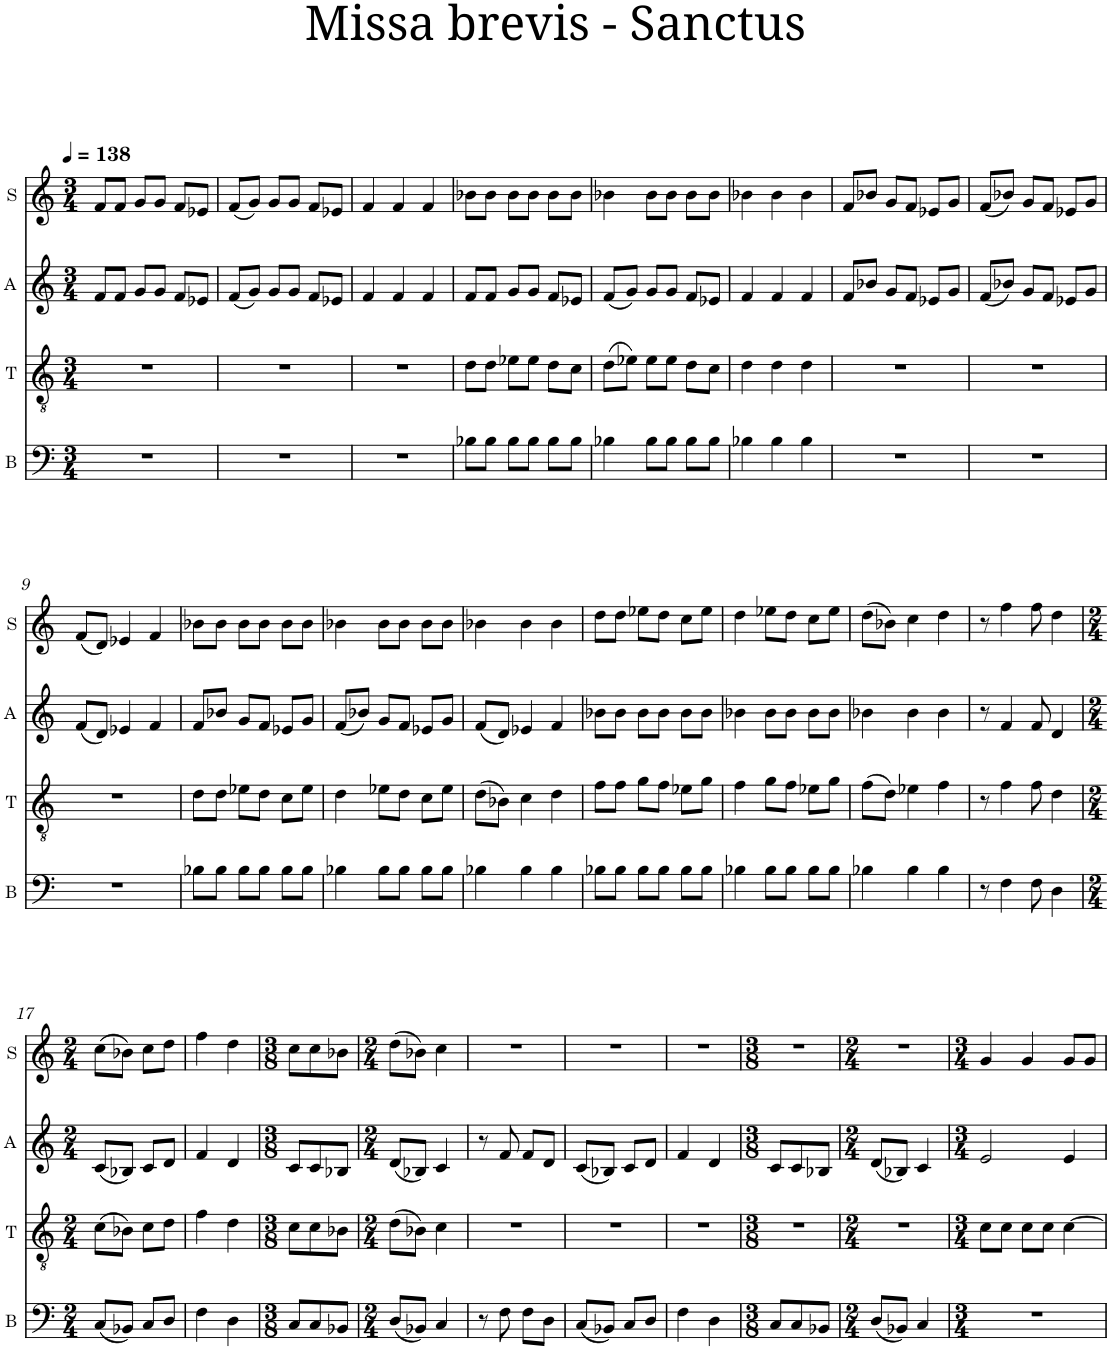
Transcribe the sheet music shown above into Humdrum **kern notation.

**kern	**kern	**kern	**kern
*part4	*part3	*part2	*part1
*staff4	*staff3	*staff2	*staff1
*I"B	*I"T	*I"A	*I"S
*I'B	*I'T	*I'A	*I'S
*clefF4	*clefGv2	*clefG2	*clefG2
*k[]	*k[]	*k[]	*k[]
*M3/4	*M3/4	*M3/4	*M3/4
*MM138	*MM138	*MM138	*MM138
=1	=1	=1	=1
2.r	2.r	8f/L	8f/L
.	.	8f/J	8f/J
.	.	8g/L	8g/L
.	.	8g/J	8g/J
.	.	8f/L	8f/L
.	.	8e-X/J	8e-X/J
=2	=2	=2	=2
2.r	2.r	(8f/L	(8f/L
.	.	8g/J)	8g/J)
.	.	8g/L	8g/L
.	.	8g/J	8g/J
.	.	8f/L	8f/L
.	.	8e-X/J	8e-X/J
=3	=3	=3	=3
2.r	2.r	4f/	4f/
.	.	4f/	4f/
.	.	4f/	4f/
=4	=4	=4	=4
8B-X\L	8d\L	8f/L	8b-X\L
8B-\J	8d\J	8f/J	8b-\J
8B-\L	8e-X\L	8g/L	8b-\L
8B-\J	8e-\J	8g/J	8b-\J
8B-\L	8d\L	8f/L	8b-\L
8B-\J	8c\J	8e-X/J	8b-\J
=5	=5	=5	=5
4B-X\	(8d\L	(8f/L	4b-X\
.	8e-X\J)	8g/J)	.
8B-\L	8e-\L	8g/L	8b-\L
8B-\J	8e-\J	8g/J	8b-\J
8B-\L	8d\L	8f/L	8b-\L
8B-\J	8c\J	8e-X/J	8b-\J
=6	=6	=6	=6
4B-X\	4d\	4f/	4b-X\
4B-\	4d\	4f/	4b-\
4B-\	4d\	4f/	4b-\
=7	=7	=7	=7
2.r	2.r	8f/L	8f/L
.	.	8b-X/J	8b-X/J
.	.	8g/L	8g/L
.	.	8f/J	8f/J
.	.	8e-X/L	8e-X/L
.	.	8g/J	8g/J
=8	=8	=8	=8
2.r	2.r	(8f/L	(8f/L
.	.	8b-X/J)	8b-X/J)
.	.	8g/L	8g/L
.	.	8f/J	8f/J
.	.	8e-X/L	8e-X/L
.	.	8g/J	8g/J
!!LO:LB:g=z
=9	=9	=9	=9
2.r	2.r	(8f/L	(8f/L
.	.	8d/J)	8d/J)
.	.	4e-X/	4e-X/
.	.	4f/	4f/
=10	=10	=10	=10
8B-X\L	8d\L	8f/L	8b-X\L
8B-\J	8d\J	8b-X/J	8b-\J
8B-\L	8e-X\L	8g/L	8b-\L
8B-\J	8d\J	8f/J	8b-\J
8B-\L	8c\L	8e-X/L	8b-\L
8B-\J	8e-\J	8g/J	8b-\J
=11	=11	=11	=11
4B-X\	4d\	(8f/L	4b-X\
.	.	8b-X/J)	.
8B-\L	8e-X\L	8g/L	8b-\L
8B-\J	8d\J	8f/J	8b-\J
8B-\L	8c\L	8e-X/L	8b-\L
8B-\J	8e-\J	8g/J	8b-\J
=12	=12	=12	=12
4B-X\	(8d\L	(8f/L	4b-X\
.	8B-X\J)	8d/J)	.
4B-\	4c\	4e-X/	4b-\
4B-\	4d\	4f/	4b-\
=13	=13	=13	=13
8B-X\L	8f\L	8b-X\L	8dd\L
8B-\J	8f\J	8b-\J	8dd\J
8B-\L	8g\L	8b-\L	8ee-X\L
8B-\J	8f\J	8b-\J	8dd\J
8B-\L	8e-X\L	8b-\L	8cc\L
8B-\J	8g\J	8b-\J	8ee-\J
=14	=14	=14	=14
4B-X\	4f\	4b-X\	4dd\
8B-\L	8g\L	8b-\L	8ee-X\L
8B-\J	8f\J	8b-\J	8dd\J
8B-\L	8e-X\L	8b-\L	8cc\L
8B-\J	8g\J	8b-\J	8ee-\J
=15	=15	=15	=15
4B-X\	(8f\L	4b-X\	(8dd\L
.	8d\J)	.	8b-X\J)
4B-\	4e-X\	4b-\	4cc\
4B-\	4f\	4b-\	4dd\
=16	=16	=16	=16
8r	8r	8r	8r
4F\	4f\	4f/	4ff\
8F\	8f\	8f/	8ff\
4D\	4d\	4d/	4dd\
!!LO:LB:g=z
=17	=17	=17	=17
*M2/4	*M2/4	*M2/4	*M2/4
(8C/L	(8c\L	(8c/L	(8cc\L
8BB-X/J)	8B-X\J)	8B-X/J)	8b-X\J)
8C/L	8c\L	8c/L	8cc\L
8D/J	8d\J	8d/J	8dd\J
=18	=18	=18	=18
4F\	4f\	4f/	4ff\
4D\	4d\	4d/	4dd\
=19	=19	=19	=19
*M3/8	*M3/8	*M3/8	*M3/8
8C/L	8c\L	8c/L	8cc\L
8C/	8c\	8c/	8cc\
8BB-X/J	8B-X\J	8B-X/J	8b-X\J
=20	=20	=20	=20
*M2/4	*M2/4	*M2/4	*M2/4
(8D/L	(8d\L	(8d/L	(8dd\L
8BB-X/J)	8B-X\J)	8B-X/J)	8b-X\J)
4C/	4c\	4c/	4cc\
=21	=21	=21	=21
8r	2r	8r	2r
8F\	.	8f/	.
8F\L	.	8f/L	.
8D\J	.	8d/J	.
=22	=22	=22	=22
(8C/L	2r	(8c/L	2r
8BB-X/J)	.	8B-X/J)	.
8C/L	.	8c/L	.
8D/J	.	8d/J	.
=23	=23	=23	=23
4F\	2r	4f/	2r
4D\	.	4d/	.
=24	=24	=24	=24
*M3/8	*M3/8	*M3/8	*M3/8
8C/L	4.r	8c/L	4.r
8C/	.	8c/	.
8BB-X/J	.	8B-X/J	.
=25	=25	=25	=25
*M2/4	*M2/4	*M2/4	*M2/4
(8D/L	2r	(8d/L	2r
8BB-X/J)	.	8B-X/J)	.
4C/	.	4c/	.
=26	=26	=26	=26
*M3/4	*M3/4	*M3/4	*M3/4
2.r	8c\L	2e/	4g/
.	8c\J	.	.
.	8c\L	.	4g/
.	8c\J	.	.
.	[4c\	4e/	8g/L
.	.	.	8g/J
=	=	=	=
*-	*-	*-	*-
